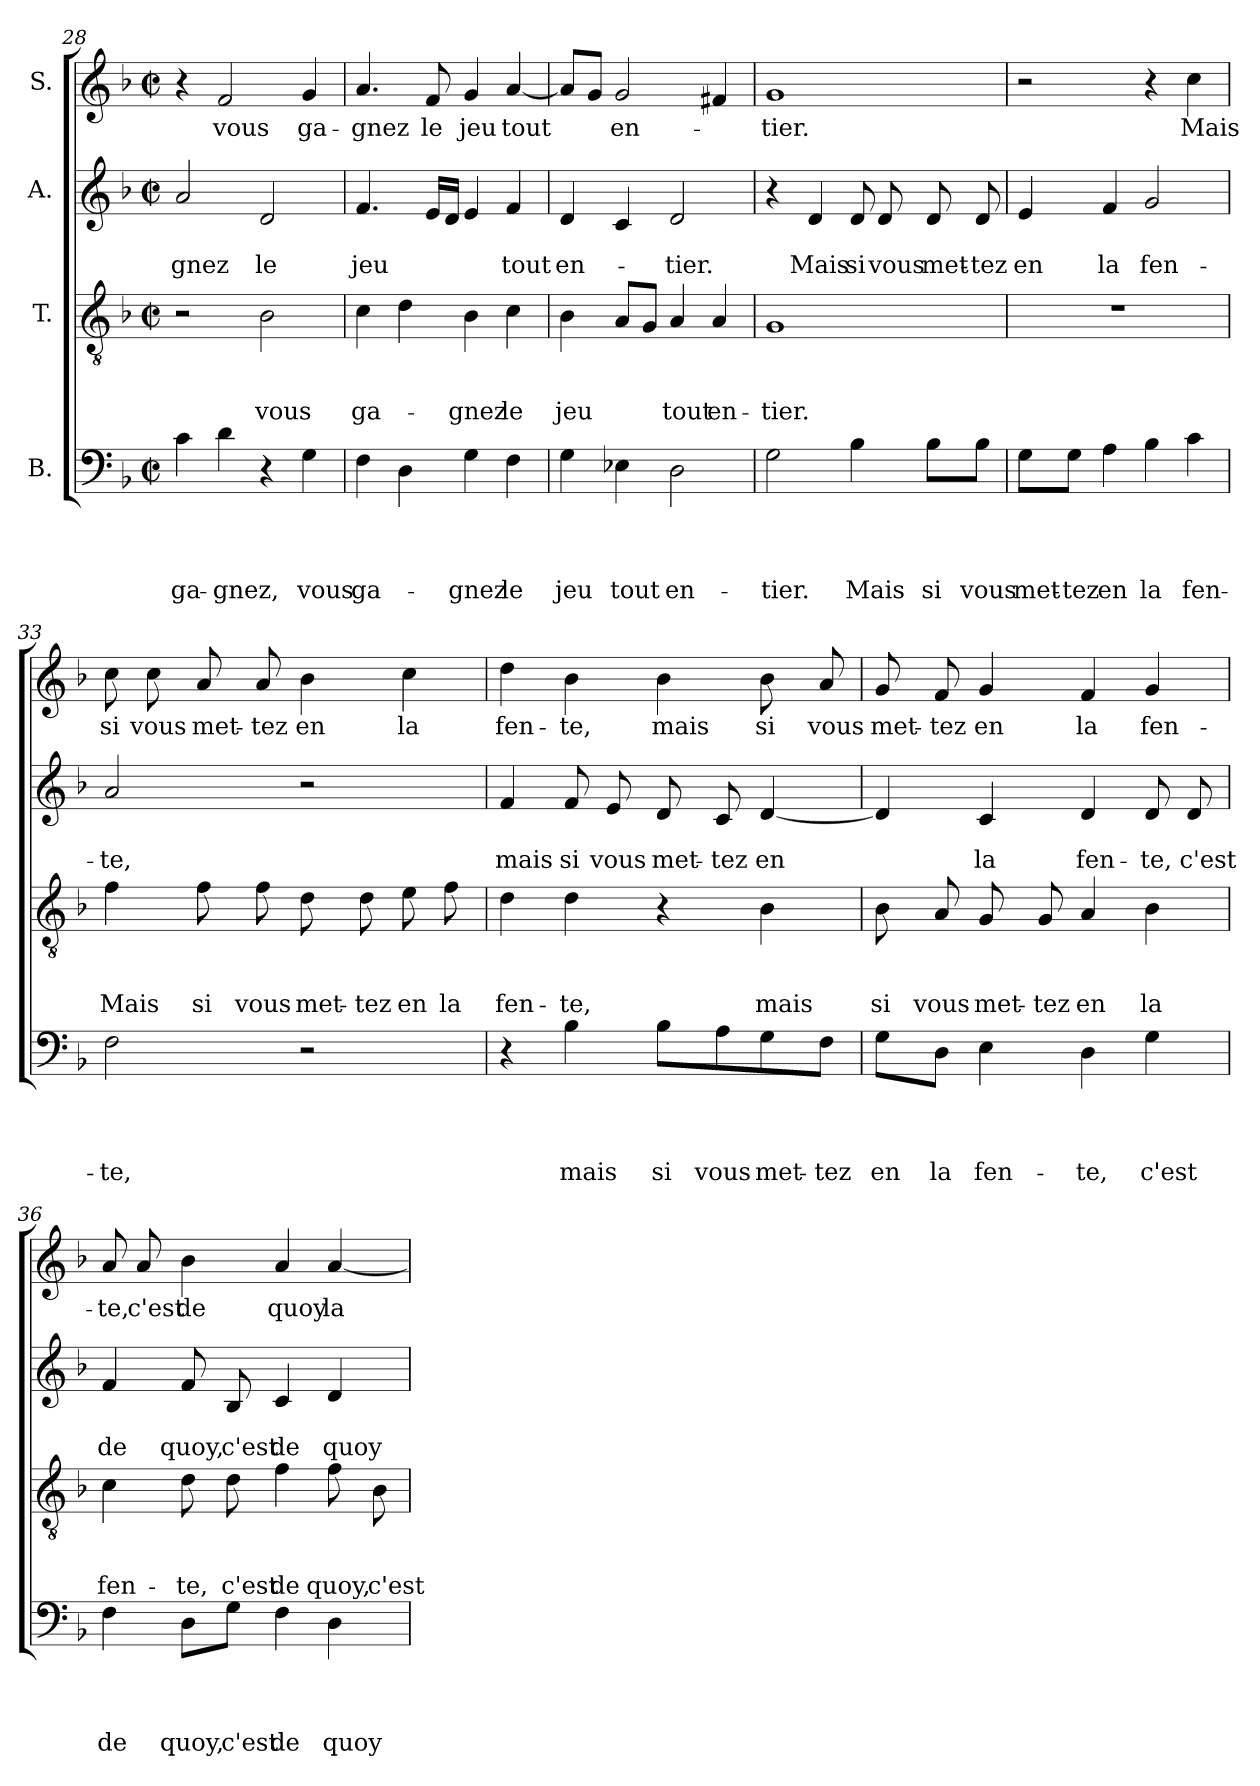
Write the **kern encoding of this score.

**kern	**text	**text	**text	**text	**kern	**text	**text	**text	**kern	**text	**text	**kern	**text
*part4	*part4	*part4	*part4	*part4	*part3	*part3	*part3	*part3	*part2	*part2	*part2	*part1	*part1
*staff4	*staff4	*staff4	*staff4	*staff4	*staff3	*staff3	*staff3	*staff3	*staff2	*staff2	*staff2	*staff1	*staff1
*I"B.	*	*	*	*	*I"T.	*	*	*	*I"A.	*	*	*I"S.	*
*clefF4	*	*	*	*	*clefGv2	*	*	*	*clefG2	*	*	*clefG2	*
*k[b-]	*	*	*	*	*k[b-]	*	*	*	*k[b-]	*	*	*k[b-]	*
*F:	*	*	*	*	*F:	*	*	*	*F:	*	*	*F:	*
*M2/2	*	*	*	*	*M2/2	*	*	*	*M2/2	*	*	*M2/2	*
*met(c|)	*	*	*	*	*met(c|)	*	*	*	*met(c|)	*	*	*met(c|)	*
=28	=28	=28	=28	=28	=28	=28	=28	=28	=28	=28	=28	=28	=28
4c\	.	.	.	ga-	2r	.	.	.	2a/	.	-gnez	4r	.
4d\	.	.	.	-gnez,	.	.	.	.	.	.	.	2f/	vous
4r	.	.	.	.	2B-\	.	.	vous	2d/	.	le	.	.
4G\	.	.	.	vous	.	.	.	.	.	.	.	4g/	ga-
=29	=29	=29	=29	=29	=29	=29	=29	=29	=29	=29	=29	=29	=29
4F\	.	.	.	ga-	4c\	.	.	ga-	4.f/	.	jeu	4.a/	-gnez
4D\	.	.	.	.	4d\	.	.	.	.	.	.	.	.
.	.	.	.	.	.	.	.	.	16e/LL	.	.	8f/	le
.	.	.	.	.	.	.	.	.	16d/JJ	.	.	.	.
4G\	.	.	.	-gnez	4B-\	.	.	-gnez	4e/	.	.	4g/	jeu
4F\	.	.	.	le	4c\	.	.	le	4f/	.	tout	[4a/	tout
!!LO:PB:g=z
=30	=30	=30	=30	=30	=30	=30	=30	=30	=30	=30	=30	=30	=30
4G\	.	.	.	jeu	4B-\	.	.	jeu	4d/	.	en-	8a/L]	.
.	.	.	.	.	.	.	.	.	.	.	.	8g/J	.
4E-X\	.	.	.	tout	8A/L	.	.	.	4c/	.	.	2g/	en-
.	.	.	.	.	8G/J	.	.	.	.	.	.	.	.
2D\	.	.	.	en-	4A/	.	.	tout	2d/	.	-tier.	.	.
.	.	.	.	.	4A/	.	.	en-	.	.	.	4f#X/	.
=31	=31	=31	=31	=31	=31	=31	=31	=31	=31	=31	=31	=31	=31
2G\	.	.	.	-tier.	1G	.	.	-tier.	4r	.	.	1g	-tier.
.	.	.	.	.	.	.	.	.	4d/	.	Mais	.	.
4B-\	.	.	.	Mais	.	.	.	.	8d/	.	si	.	.
.	.	.	.	.	.	.	.	.	8d/	.	vous	.	.
8B-\L	.	.	.	si	.	.	.	.	8d/	.	met-	.	.
8B-\J	.	.	.	vous	.	.	.	.	8d/	.	-tez	.	.
=32	=32	=32	=32	=32	=32	=32	=32	=32	=32	=32	=32	=32	=32
8G\L	.	.	.	met-	1r	.	.	.	4e/	.	en	2r	.
8G\J	.	.	.	-tez	.	.	.	.	.	.	.	.	.
4A\	.	.	.	en	.	.	.	.	4f/	.	la	.	.
4B-\	.	.	.	la	.	.	.	.	2g/	.	fen-	4r	.
4c\	.	.	.	fen-	.	.	.	.	.	.	.	4cc\	Mais
=33	=33	=33	=33	=33	=33	=33	=33	=33	=33	=33	=33	=33	=33
2F\	.	.	.	-te,	4f\	.	.	Mais	2a/	.	-te,	8cc\	si
.	.	.	.	.	.	.	.	.	.	.	.	8cc\	vous
.	.	.	.	.	8f\	.	.	si	.	.	.	8a/	met-
.	.	.	.	.	8f\	.	.	vous	.	.	.	8a/	-tez
2r	.	.	.	.	8d\	.	.	met-	2r	.	.	4b-\	en
.	.	.	.	.	8d\	.	.	-tez	.	.	.	.	.
.	.	.	.	.	8e\	.	.	en	.	.	.	4cc\	la
.	.	.	.	.	8f\	.	.	la	.	.	.	.	.
!!LO:LB:g=z
=34	=34	=34	=34	=34	=34	=34	=34	=34	=34	=34	=34	=34	=34
4r	.	.	.	.	4d\	.	.	fen-	4f/	.	mais	4dd\	fen-
4B-\	.	.	.	mais	4d\	.	.	-te,	8f/	.	si	4b-\	-te,
.	.	.	.	.	.	.	.	.	8e/	.	vous	.	.
8B-\L	.	.	.	si	4r	.	.	.	8d/	.	met-	4b-\	mais
8A\	.	.	.	vous	.	.	.	.	8c/	.	-tez	.	.
8G\	.	.	.	met-	4B-\	.	.	mais	[4d/	.	en	8b-\	si
8F\J	.	.	.	-tez	.	.	.	.	.	.	.	8a/	vous
=35	=35	=35	=35	=35	=35	=35	=35	=35	=35	=35	=35	=35	=35
8G\L	.	.	.	en	8B-\	.	.	si	4d/]	.	.	8g/	met-
8D\J	.	.	.	la	8A/	.	.	vous	.	.	.	8f/	-tez
4E\	.	.	.	fen-	8G/	.	.	met-	4c/	.	la	4g/	en
.	.	.	.	.	8G/	.	.	-tez	.	.	.	.	.
4D\	.	.	.	-te,	4A/	.	.	en	4d/	.	fen-	4f/	la
4G\	.	.	.	c'est	4B-\	.	.	la	8d/	.	-te,	4g/	fen-
.	.	.	.	.	.	.	.	.	8d/	.	c'est	.	.
=36	=36	=36	=36	=36	=36	=36	=36	=36	=36	=36	=36	=36	=36
4F\	.	.	.	de	4c\	.	.	fen-	4f/	.	de	8a/	-te,
.	.	.	.	.	.	.	.	.	.	.	.	8a/	c'est
8D\L	.	.	.	quoy,	8d\	.	.	-te,	8f/	.	quoy,	4b-\	de
8G\J	.	.	.	c'est	8d\	.	.	c'est	8B-/	.	c'est	.	.
4F\	.	.	.	de	4f\	.	.	de	4c/	.	de	4a/	quoy
4D\	.	.	.	quoy	8f\	.	.	quoy,	4d/	.	quoy	[4a/	la
.	.	.	.	.	8B-\	.	.	c'est	.	.	.	.	.
=	=	=	=	=	=	=	=	=	=	=	=	=	=
*-	*-	*-	*-	*-	*-	*-	*-	*-	*-	*-	*-	*-	*-
